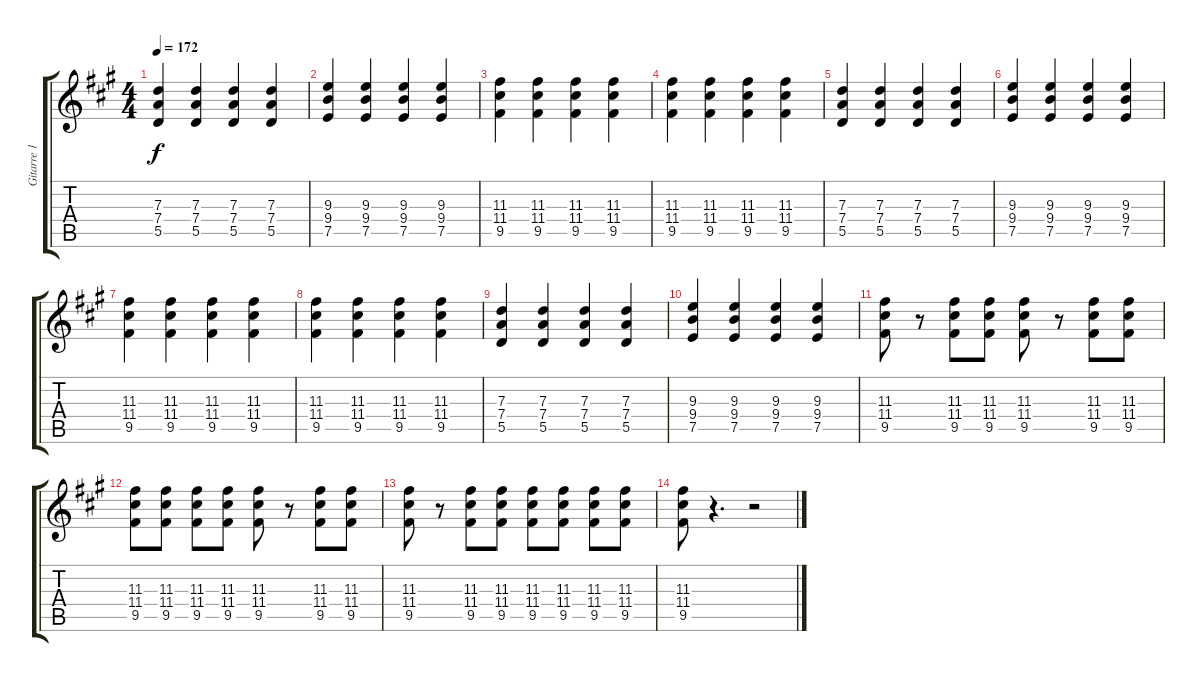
\track ("Gitarre 1" "Gitarre 1") {instrument distortionguitar}
\staff {score tabs}
\tuning (E4 B3 G3 D3 A2 E2) {hide}
\ts (4 4)
\tempo 172
\clef g2
\ks a
(7.3 7.4 5.5).4{dy f} (7.3 7.4 5.5).4 (7.3 7.4 5.5).4 (7.3 7.4 5.5).4 |
(9.3 9.4 7.5).4 (9.3 9.4 7.5).4 (9.3 9.4 7.5).4 (9.3 9.4 7.5).4 |
(11.3 11.4 9.5).4 (11.3 11.4 9.5).4 (11.3 11.4 9.5).4 (11.3 11.4 9.5).4 |
(11.3 11.4 9.5).4 (11.3 11.4 9.5).4 (11.3 11.4 9.5).4 (11.3 11.4 9.5).4 |
(7.3 7.4 5.5).4 (7.3 7.4 5.5).4 (7.3 7.4 5.5).4 (7.3 7.4 5.5).4 |
(9.3 9.4 7.5).4 (9.3 9.4 7.5).4 (9.3 9.4 7.5).4 (9.3 9.4 7.5).4 |
(11.3 11.4 9.5).4 (11.3 11.4 9.5).4 (11.3 11.4 9.5).4 (11.3 11.4 9.5).4 |
(11.3 11.4 9.5).4 (11.3 11.4 9.5).4 (11.3 11.4 9.5).4 (11.3 11.4 9.5).4 |
(7.3 7.4 5.5).4 (7.3 7.4 5.5).4 (7.3 7.4 5.5).4 (7.3 7.4 5.5).4 |
(9.3 9.4 7.5).4 (9.3 9.4 7.5).4 (9.3 9.4 7.5).4 (9.3 9.4 7.5).4 |
(11.3 11.4 9.5).8 r.8 (11.3 11.4 9.5).8 (11.3 11.4 9.5).8 (11.3 11.4 9.5).8 r.8 (11.3 11.4 9.5).8 (11.3 11.4 9.5).8 |
(11.3 11.4 9.5).8 (11.3 11.4 9.5).8 (11.3 11.4 9.5).8 (11.3 11.4 9.5).8 (11.3 11.4 9.5).8 r.8 (11.3 11.4 9.5).8 (11.3 11.4 9.5).8 |
(11.3 11.4 9.5).8 r.8 (11.3 11.4 9.5).8 (11.3 11.4 9.5).8 (11.3 11.4 9.5).8 (11.3 11.4 9.5).8 (11.3 11.4 9.5).8 (11.3 11.4 9.5).8 |
(11.3 11.4 9.5).8 r.4{d} r.2
